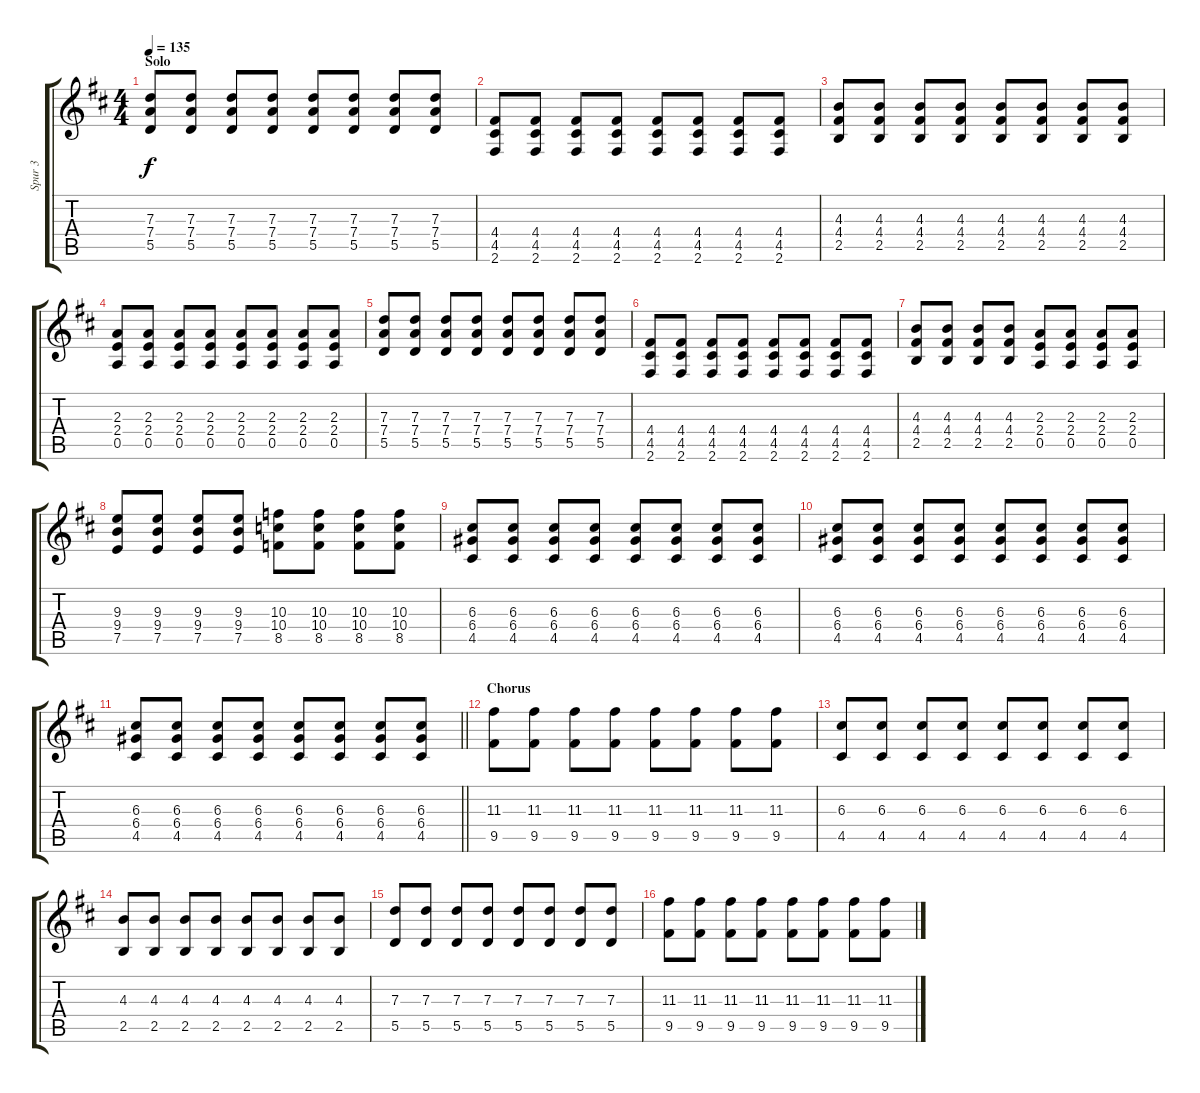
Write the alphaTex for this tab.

\track ("Spur 3" "Spur 3") {instrument overdrivenguitar}
\staff {score tabs}
\tuning (E4 B3 G3 D3 A2 E2) {hide}
\ts (4 4)
\section ("" "Solo")
\tempo 135
\clef g2
\ks d
(7.3 7.4 5.5).8{dy f volume 8} (7.3 7.4 5.5).8 (7.3 7.4 5.5).8 (7.3 7.4 5.5).8 (7.3 7.4 5.5).8 (7.3 7.4 5.5).8 (7.3 7.4 5.5).8 (7.3 7.4 5.5).8 |
(4.4 4.5 2.6).8 (4.4 4.5 2.6).8 (4.4 4.5 2.6).8 (4.4 4.5 2.6).8 (4.4 4.5 2.6).8 (4.4 4.5 2.6).8 (4.4 4.5 2.6).8 (4.4 4.5 2.6).8 |
(4.3 4.4 2.5).8 (4.3 4.4 2.5).8 (4.3 4.4 2.5).8 (4.3 4.4 2.5).8 (4.3 4.4 2.5).8 (4.3 4.4 2.5).8 (4.3 4.4 2.5).8 (4.3 4.4 2.5).8 |
(2.3 2.4 0.5).8 (2.3 2.4 0.5).8 (2.3 2.4 0.5).8 (2.3 2.4 0.5).8 (2.3 2.4 0.5).8 (2.3 2.4 0.5).8 (2.3 2.4 0.5).8 (2.3 2.4 0.5).8 |
(7.3 7.4 5.5).8 (7.3 7.4 5.5).8 (7.3 7.4 5.5).8 (7.3 7.4 5.5).8 (7.3 7.4 5.5).8 (7.3 7.4 5.5).8 (7.3 7.4 5.5).8 (7.3 7.4 5.5).8 |
(4.4 4.5 2.6).8 (4.4 4.5 2.6).8 (4.4 4.5 2.6).8 (4.4 4.5 2.6).8 (4.4 4.5 2.6).8 (4.4 4.5 2.6).8 (4.4 4.5 2.6).8 (4.4 4.5 2.6).8 |
(4.3 4.4 2.5).8 (4.3 4.4 2.5).8 (4.3 4.4 2.5).8 (4.3 4.4 2.5).8 (2.3 2.4 0.5).8 (2.3 2.4 0.5).8 (2.3 2.4 0.5).8 (2.3 2.4 0.5).8 |
(9.3 9.4 7.5).8 (9.3 9.4 7.5).8 (9.3 9.4 7.5).8 (9.3 9.4 7.5).8 (10.3 10.4 8.5).8 (10.3 10.4 8.5).8 (10.3 10.4 8.5).8 (10.3 10.4 8.5).8 |
(6.3 6.4 4.5).8 (6.3 6.4 4.5).8 (6.3 6.4 4.5).8 (6.3 6.4 4.5).8 (6.3 6.4 4.5).8 (6.3 6.4 4.5).8 (6.3 6.4 4.5).8 (6.3 6.4 4.5).8 |
(6.3 6.4 4.5).8 (6.3 6.4 4.5).8 (6.3 6.4 4.5).8 (6.3 6.4 4.5).8 (6.3 6.4 4.5).8 (6.3 6.4 4.5).8 (6.3 6.4 4.5).8 (6.3 6.4 4.5).8 |
\barLineRight lightlight
(6.3 6.4 4.5).8 (6.3 6.4 4.5).8 (6.3 6.4 4.5).8 (6.3 6.4 4.5).8 (6.3 6.4 4.5).8 (6.3 6.4 4.5).8 (6.3 6.4 4.5).8 (6.3 6.4 4.5).8 |
\section ("" "Chorus")
(11.3 9.5).8{volume 11} (11.3 9.5).8 (11.3 9.5).8 (11.3 9.5).8 (11.3 9.5).8 (11.3 9.5).8 (11.3 9.5).8 (11.3 9.5).8 |
(6.3 4.5).8 (6.3 4.5).8 (6.3 4.5).8 (6.3 4.5).8 (6.3 4.5).8 (6.3 4.5).8 (6.3 4.5).8 (6.3 4.5).8 |
(4.3 2.5).8 (4.3 2.5).8 (4.3 2.5).8 (4.3 2.5).8 (4.3 2.5).8 (4.3 2.5).8 (4.3 2.5).8 (4.3 2.5).8 |
(7.3 5.5).8 (7.3 5.5).8 (7.3 5.5).8 (7.3 5.5).8 (7.3 5.5).8 (7.3 5.5).8 (7.3 5.5).8 (7.3 5.5).8 |
(11.3 9.5).8 (11.3 9.5).8 (11.3 9.5).8 (11.3 9.5).8 (11.3 9.5).8 (11.3 9.5).8 (11.3 9.5).8 (11.3 9.5).8
